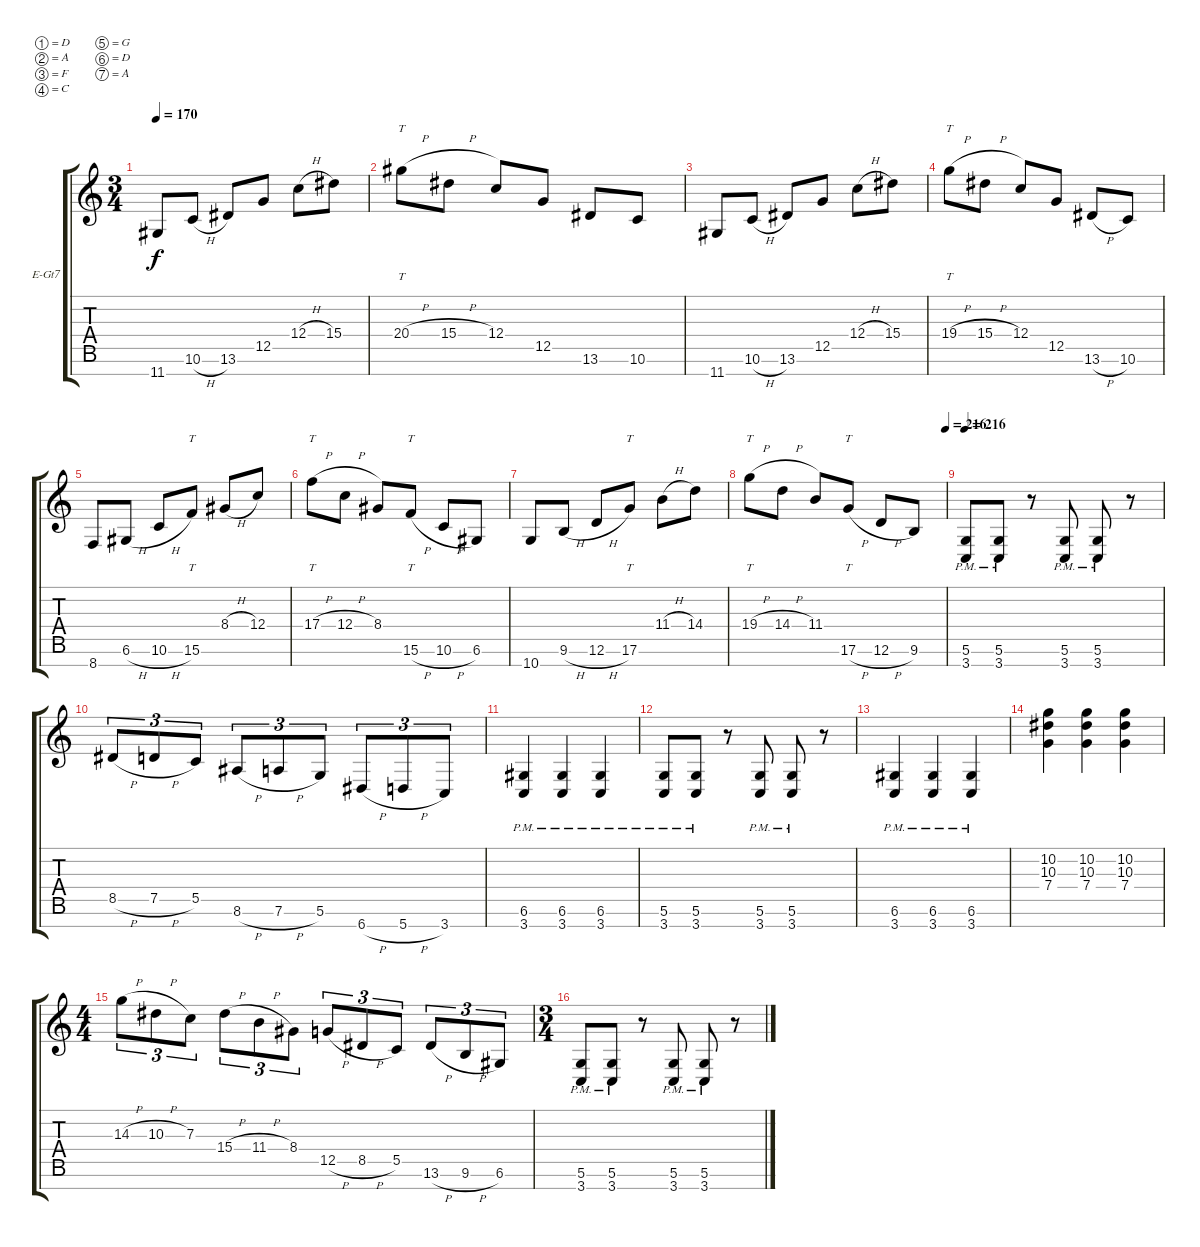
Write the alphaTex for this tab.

\bracketExtendMode groupsimilarinstruments
\firstSystemTrackNameOrientation horizontal
\otherSystemsTrackNameOrientation horizontal
\track ("Kévin Chartré" "E-Gt7") {instrument distortionguitar}
\staff {score tabs}
\tuning (D4 A3 F3 C3 G2 D2 A1)
\ts (3 4)
\tempo 170
\clef g2
\ks c
11.7.8{dy f} 10.6{h}.8 13.6.8 12.5.8 12.4{h}.8 15.4.8 |
20.4{h}.8{tt} 15.4{h}.8 12.4.8 12.5.8 13.6.8 10.6.8 |
11.7.8 10.6{h}.8 13.6.8 12.5.8 12.4{h}.8 15.4.8 |
19.4{h}.8{tt} 15.4{h}.8 12.4.8 12.5.8 13.6{h}.8 10.6.8 |
8.7.8 6.6{h}.8 10.6{h}.8 15.6.8{tt} 8.4{h}.8 12.4.8 |
17.4{h}.8{tt} 12.4{h}.8 8.4.8 15.6{h}.8{tt} 10.6{h}.8 6.6.8 |
10.7.8 9.6{h}.8 12.6{h}.8 17.6.8{tt} 11.4{h}.8 14.4.8 |
\tempo (216 1)
19.4{h}.8{tt} 14.4{h}.8 11.4.8 17.6{h}.8{tt} 12.6{h}.8 9.6.8 |
\tempo 216
(5.6{pm} 3.7{pm}).8 (5.6{pm} 3.7{pm}).8 r.8 (5.6{pm} 3.7{pm}).8 (5.6{pm} 3.7{pm}).8 r.8 |
8.5{h}.8{tu (3 2)} 7.5{h}.8{tu (3 2)} 5.5.8{tu (3 2)} 8.6{h}.8{tu (3 2)} 7.6{h}.8{tu (3 2)} 5.6.8{tu (3 2)} 6.7{h}.8{tu (3 2)} 5.7{h}.8{tu (3 2)} 3.7.8{tu (3 2)} |
(6.6{pm} 3.7{pm}).4 (6.6{pm} 3.7{pm}).4 (6.6{pm} 3.7{pm}).4 |
(5.6{pm} 3.7{pm}).8 (5.6{pm} 3.7{pm}).8 r.8 (5.6{pm} 3.7{pm}).8 (5.6{pm} 3.7{pm}).8 r.8 |
(6.6{pm} 3.7{pm}).4 (6.6{pm} 3.7{pm}).4 (6.6{pm} 3.7{pm}).4 |
(10.2 10.3 7.4).4 (10.2 10.3 7.4).4 (10.2 10.3 7.4).4 |
\ts (4 4)
\beaming (8 2 2 2 2)
14.3{h}.8{tu (3 2)} 10.3{h}.8{tu (3 2)} 7.3.8{tu (3 2)} 15.4{h}.8{tu (3 2)} 11.4{h}.8{tu (3 2)} 8.4.8{tu (3 2)} 12.5{h}.8{tu (3 2)} 8.5{h}.8{tu (3 2)} 5.5.8{tu (3 2)} 13.6{h}.8{tu (3 2)} 9.6{h}.8{tu (3 2)} 6.6.8{tu (3 2)} |
\ts (3 4)
\beaming (8 2 2 2 2)
(5.6{pm} 3.7{pm}).8 (5.6{pm} 3.7{pm}).8 r.8 (5.6{pm} 3.7{pm}).8 (5.6{pm} 3.7{pm}).8 r.8
